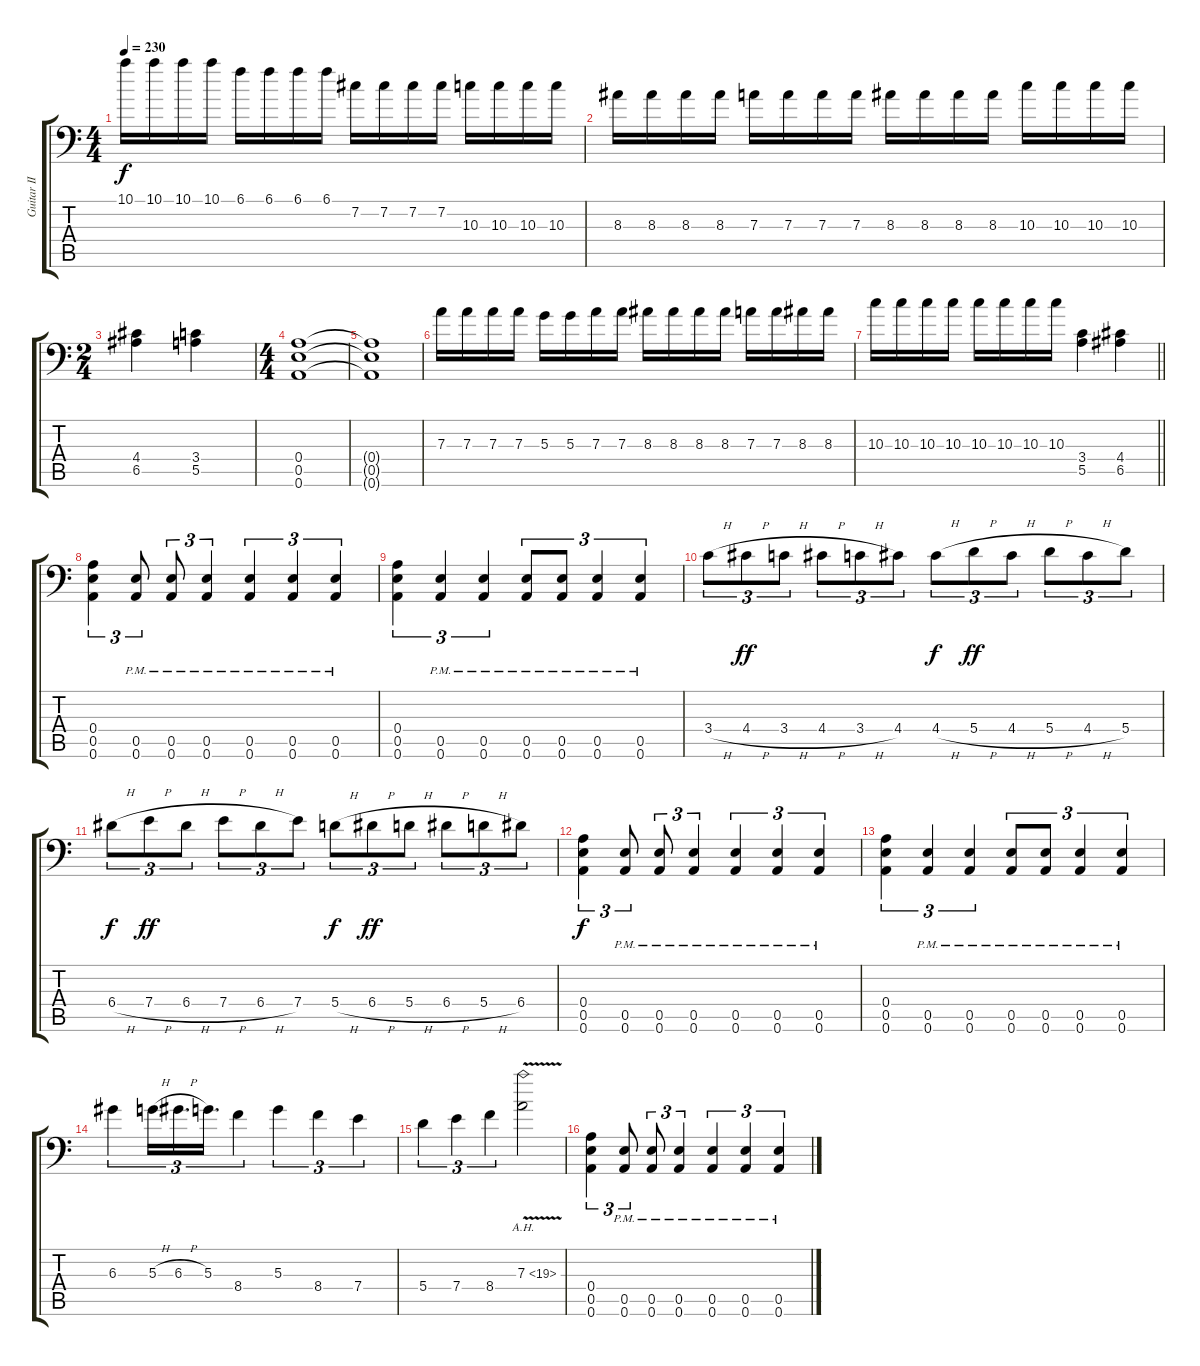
\track ("Guitar II" "Guitar II") {instrument distortionguitar}
\staff {score tabs}
\tuning (B3 Gb3 D3 A2 E2 A1) {hide}
\ts (4 4)
\tempo 230
\clef f4
\ks c
10.1.16{dy f} 10.1.16 10.1.16 10.1.16 6.1.16 6.1.16 6.1.16 6.1.16 7.2.16 7.2.16 7.2.16 7.2.16 10.3.16 10.3.16 10.3.16 10.3.16 |
8.3.16 8.3.16 8.3.16 8.3.16 7.3.16 7.3.16 7.3.16 7.3.16 8.3.16 8.3.16 8.3.16 8.3.16 10.3.16 10.3.16 10.3.16 10.3.16 |
\ts (2 4)
(4.4 6.5).4 (3.4 5.5).4 |
\ts (4 4)
(0.4 0.5 0.6).1 |
(0.4{t} 0.5{t} 0.6{t}).1 |
7.3.16 7.3.16 7.3.16 7.3.16 5.3.16 5.3.16 7.3.16 7.3.16 8.3.16 8.3.16 8.3.16 8.3.16 7.3.16 7.3.16 8.3.16 8.3.16 |
\barLineRight lightlight
10.3.16 10.3.16 10.3.16 10.3.16 10.3.16 10.3.16 10.3.16 10.3.16 (3.4 5.5).4 (4.4 6.5).4 |
\section ("" "")
(0.4 0.5 0.6).4{tu (3 2)} (0.5{pm} 0.6{pm}).8{tu (3 2)} (0.5{pm} 0.6{pm}).8{tu (3 2)} (0.5{pm} 0.6{pm}).4{tu (3 2)} (0.5{pm} 0.6{pm}).4{tu (3 2)} (0.5{pm} 0.6{pm}).4{tu (3 2)} (0.5{pm} 0.6{pm}).4{tu (3 2)} |
(0.4 0.5 0.6).4{tu (3 2)} (0.5{pm} 0.6{pm}).4{tu (3 2)} (0.5{pm} 0.6{pm}).4{tu (3 2)} (0.5{pm} 0.6{pm}).8{tu (3 2)} (0.5{pm} 0.6{pm}).8{tu (3 2)} (0.5{pm} 0.6{pm}).4{tu (3 2)} (0.5{pm} 0.6{pm}).4{tu (3 2)} |
3.4{h}.8{tu (3 2)} 4.4{h}.8{tu (3 2) dy ff} 3.4{h}.8{tu (3 2)} 4.4{h}.8{tu (3 2)} 3.4{h}.8{tu (3 2)} 4.4.8{tu (3 2)} 4.4{h}.8{tu (3 2) dy f} 5.4{h}.8{tu (3 2) dy ff} 4.4{h}.8{tu (3 2)} 5.4{h}.8{tu (3 2)} 4.4{h}.8{tu (3 2)} 5.4.8{tu (3 2)} |
6.4{h}.8{tu (3 2) dy f} 7.4{h}.8{tu (3 2) dy ff} 6.4{h}.8{tu (3 2)} 7.4{h}.8{tu (3 2)} 6.4{h}.8{tu (3 2)} 7.4.8{tu (3 2)} 5.4{h}.8{tu (3 2) dy f} 6.4{h}.8{tu (3 2) dy ff} 5.4{h}.8{tu (3 2)} 6.4{h}.8{tu (3 2)} 5.4{h}.8{tu (3 2)} 6.4.8{tu (3 2)} |
(0.4 0.5 0.6).4{tu (3 2) dy f} (0.5{pm} 0.6{pm}).8{tu (3 2)} (0.5{pm} 0.6{pm}).8{tu (3 2)} (0.5{pm} 0.6{pm}).4{tu (3 2)} (0.5{pm} 0.6{pm}).4{tu (3 2)} (0.5{pm} 0.6{pm}).4{tu (3 2)} (0.5{pm} 0.6{pm}).4{tu (3 2)} |
(0.4 0.5 0.6).4{tu (3 2)} (0.5{pm} 0.6{pm}).4{tu (3 2)} (0.5{pm} 0.6{pm}).4{tu (3 2)} (0.5{pm} 0.6{pm}).8{tu (3 2)} (0.5{pm} 0.6{pm}).8{tu (3 2)} (0.5{pm} 0.6{pm}).4{tu (3 2)} (0.5{pm} 0.6{pm}).4{tu (3 2)} |
6.3.4{tu (3 2)} 5.3{h}.16{tu (3 2)} 6.3{h}.16{d tu (3 2)} 5.3.16{d tu (3 2)} 8.4.4{tu (3 2)} 5.3.4{tu (3 2)} 8.4.4{tu (3 2)} 7.4.4{tu (3 2)} |
5.4.4{tu (3 2)} 7.4.4{tu (3 2)} 8.4.4{tu (3 2)} 7.3{ah 12 v}.2 |
(0.4 0.5 0.6).4{tu (3 2)} (0.5{pm} 0.6{pm}).8{tu (3 2)} (0.5{pm} 0.6{pm}).8{tu (3 2)} (0.5{pm} 0.6{pm}).4{tu (3 2)} (0.5{pm} 0.6{pm}).4{tu (3 2)} (0.5{pm} 0.6{pm}).4{tu (3 2)} (0.5{pm} 0.6{pm}).4{tu (3 2)}
